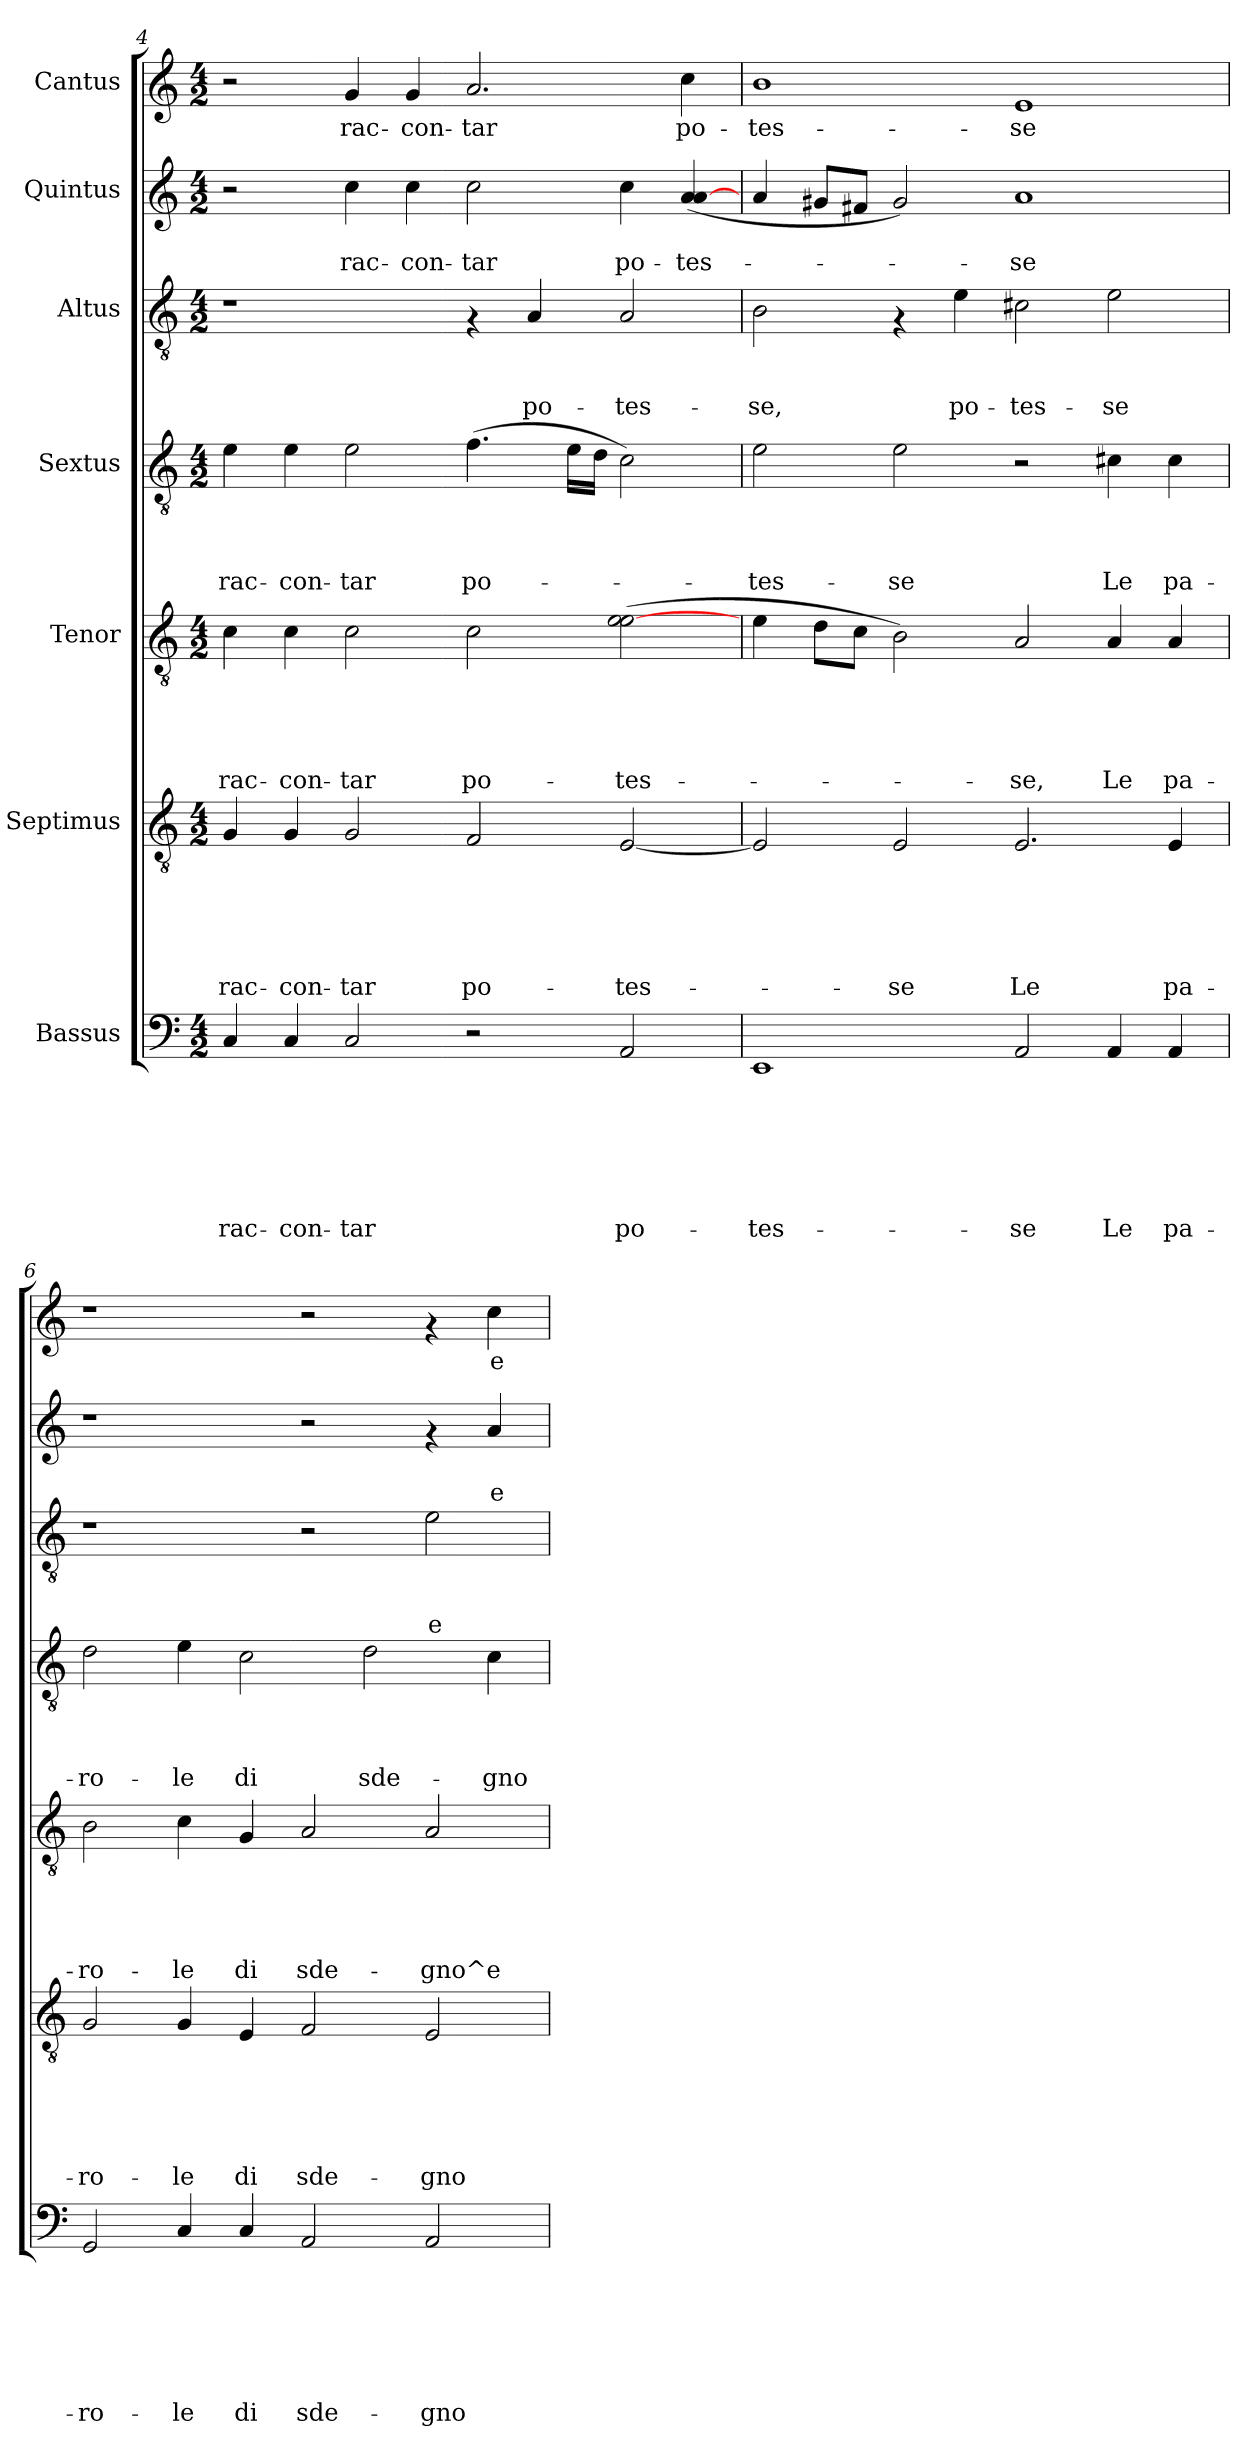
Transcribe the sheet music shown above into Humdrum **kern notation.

**kern	**text	**text	**text	**text	**text	**text	**text	**kern	**text	**text	**text	**text	**text	**text	**kern	**text	**text	**text	**text	**text	**kern	**text	**text	**text	**text	**kern	**text	**text	**text	**kern	**text	**text	**kern	**text
*part7	*part7	*part7	*part7	*part7	*part7	*part7	*part7	*part6	*part6	*part6	*part6	*part6	*part6	*part6	*part5	*part5	*part5	*part5	*part5	*part5	*part4	*part4	*part4	*part4	*part4	*part3	*part3	*part3	*part3	*part2	*part2	*part2	*part1	*part1
*staff7	*staff7	*staff7	*staff7	*staff7	*staff7	*staff7	*staff7	*staff6	*staff6	*staff6	*staff6	*staff6	*staff6	*staff6	*staff5	*staff5	*staff5	*staff5	*staff5	*staff5	*staff4	*staff4	*staff4	*staff4	*staff4	*staff3	*staff3	*staff3	*staff3	*staff2	*staff2	*staff2	*staff1	*staff1
*I"Bassus	*	*	*	*	*	*	*	*I"Septimus	*	*	*	*	*	*	*I"Tenor	*	*	*	*	*	*I"Sextus	*	*	*	*	*I"Altus	*	*	*	*I"Quintus	*	*	*I"Cantus	*
!!LO:PB:g=z
*clefF4	*	*	*	*	*	*	*	*clefGv2	*	*	*	*	*	*	*clefGv2	*	*	*	*	*	*clefGv2	*	*	*	*	*clefGv2	*	*	*	*clefG2	*	*	*clefG2	*
*k[]	*	*	*	*	*	*	*	*k[]	*	*	*	*	*	*	*k[]	*	*	*	*	*	*k[]	*	*	*	*	*k[]	*	*	*	*k[]	*	*	*k[]	*
*C:	*	*	*	*	*	*	*	*C:	*	*	*	*	*	*	*C:	*	*	*	*	*	*C:	*	*	*	*	*C:	*	*	*	*C:	*	*	*C:	*
*M4/2	*	*	*	*	*	*	*	*M4/2	*	*	*	*	*	*	*M4/2	*	*	*	*	*	*M4/2	*	*	*	*	*M4/2	*	*	*	*M4/2	*	*	*M4/2	*
=4	=4	=4	=4	=4	=4	=4	=4	=4	=4	=4	=4	=4	=4	=4	=4	=4	=4	=4	=4	=4	=4	=4	=4	=4	=4	=4	=4	=4	=4	=4	=4	=4	=4	=4
!	!	!	!	!	!	!	!LO:LY:b:rj	!	!	!	!	!	!	!LO:LY:b:rj	!	!	!	!	!	!LO:LY:b:rj	!	!	!	!	!LO:LY:b:rj	!	!	!	!	!	!	!	!	!
4C/	.	.	.	.	.	.	rac-	4G/	.	.	.	.	.	rac-	4c\	.	.	.	.	rac-	4e\	.	.	.	rac-	1r	.	.	.	2r	.	.	2r	.
!	!	!	!	!	!	!	!LO:LY:b:rj	!	!	!	!	!	!	!LO:LY:b:rj	!	!	!	!	!	!LO:LY:b:rj	!	!	!	!	!LO:LY:b:rj	!	!	!	!	!	!	!	!	!
4C/	.	.	.	.	.	.	-con-	4G/	.	.	.	.	.	-con-	4c\	.	.	.	.	-con-	4e\	.	.	.	-con-	.	.	.	.	.	.	.	.	.
!	!	!	!	!	!	!	!LO:LY:b:rj	!	!	!	!	!	!	!LO:LY:b:rj	!	!	!	!	!	!LO:LY:b:rj	!	!	!	!	!LO:LY:b:rj	!	!	!	!	!	!	!LO:LY:b:rj	!	!LO:LY:b:rj
2C/	.	.	.	.	.	.	-tar	2G/	.	.	.	.	.	-tar	2c\	.	.	.	.	-tar	2e\	.	.	.	-tar	.	.	.	.	4cc\	.	rac-	4g/	rac-
!	!	!	!	!	!	!	!	!	!	!	!	!	!	!	!	!	!	!	!	!	!	!	!	!	!	!	!	!	!	!	!	!LO:LY:b:rj	!	!LO:LY:b:rj
.	.	.	.	.	.	.	.	.	.	.	.	.	.	.	.	.	.	.	.	.	.	.	.	.	.	.	.	.	.	4cc\	.	-con-	4g/	-con-
!	!	!	!	!	!	!	!	!	!	!	!	!	!	!LO:LY:b:rj	!	!	!	!	!	!LO:LY:b:rj	!	!	!	!	!LO:LY:b:rj	!	!	!	!	!	!	!LO:LY:b:rj	!	!LO:LY:b:rj
2r	.	.	.	.	.	.	.	2F/	.	.	.	.	.	po-	2c\	.	.	.	.	po-	(>4.f\	.	.	.	po-	4rF	.	.	.	2cc\	.	-tar	2.a/	-tar
!	!	!	!	!	!	!	!	!	!	!	!	!	!	!	!	!	!	!	!	!	!	!	!	!	!	!	!	!	!LO:LY:b:rj	!	!	!	!	!
.	.	.	.	.	.	.	.	.	.	.	.	.	.	.	.	.	.	.	.	.	.	.	.	.	.	4A/	.	.	po-	.	.	.	.	.
.	.	.	.	.	.	.	.	.	.	.	.	.	.	.	.	.	.	.	.	.	16e\LL	.	.	.	.	.	.	.	.	.	.	.	.	.
.	.	.	.	.	.	.	.	.	.	.	.	.	.	.	.	.	.	.	.	.	16d\JJ	.	.	.	.	.	.	.	.	.	.	.	.	.
!	!	!	!	!	!	!	!LO:LY:b:rj	!	!	!	!	!	!	!LO:LY:b:rj	!	!	!	!	!	!LO:LY:b:rj	!	!	!	!	!	!	!	!	!LO:LY:b:rj	!	!	!LO:LY:b:rj	!	!
2AA/	.	.	.	.	.	.	po-	[<2E/	.	.	.	.	.	-tes-	(>2e\ [>2e\	.	.	.	.	-tes-	2c\)	.	.	.	.	2A/	.	.	-tes-	4cc\	.	po-	.	.
!	!	!	!	!	!	!	!	!	!	!	!	!	!	!	!	!	!	!	!	!	!	!	!	!	!	!	!	!	!	!	!	!LO:LY:b:rj	!	!LO:LY:b:rj
.	.	.	.	.	.	.	.	.	.	.	.	.	.	.	.	.	.	.	.	.	.	.	.	.	.	.	.	.	.	(<4a/ [<4a/	.	-tes-	4cc\	po-
=5	=5	=5	=5	=5	=5	=5	=5	=5	=5	=5	=5	=5	=5	=5	=5	=5	=5	=5	=5	=5	=5	=5	=5	=5	=5	=5	=5	=5	=5	=5	=5	=5	=5	=5
!	!	!	!	!	!	!	!LO:LY:b:rj	!	!	!	!	!	!	!	!	!	!	!	!	!	!	!	!	!	!LO:LY:b:rj	!	!	!	!LO:LY:b:rj	!	!	!	!	!LO:LY:b:rj
1EE	.	.	.	.	.	.	-tes-	2E/]	.	.	.	.	.	.	4e\	.	.	.	.	.	2e\	.	.	.	-tes-	2B\	.	.	-se,	4a/	.	.	1b	-tes-
.	.	.	.	.	.	.	.	.	.	.	.	.	.	.	8d\L	.	.	.	.	.	.	.	.	.	.	.	.	.	.	8g#X/L	.	.	.	.
.	.	.	.	.	.	.	.	.	.	.	.	.	.	.	8c\J	.	.	.	.	.	.	.	.	.	.	.	.	.	.	8f#X/J	.	.	.	.
!	!	!	!	!	!	!	!	!	!	!	!	!	!	!LO:LY:b:rj	!	!	!	!	!	!	!	!	!	!	!LO:LY:b:rj	!	!	!	!	!	!	!	!	!
.	.	.	.	.	.	.	.	2E/	.	.	.	.	.	-se	2B\)	.	.	.	.	.	2e\	.	.	.	-se	4rF	.	.	.	2g#/)	.	.	.	.
!	!	!	!	!	!	!	!	!	!	!	!	!	!	!	!	!	!	!	!	!	!	!	!	!	!	!	!	!	!LO:LY:b:rj	!	!	!	!	!
.	.	.	.	.	.	.	.	.	.	.	.	.	.	.	.	.	.	.	.	.	.	.	.	.	.	4e\	.	.	po-	.	.	.	.	.
!	!	!	!	!	!	!	!LO:LY:b:rj	!	!	!	!	!	!	!LO:LY:b:rj	!	!	!	!	!	!LO:LY:b:rj	!	!	!	!	!	!	!	!	!LO:LY:b:rj	!	!	!LO:LY:b:rj	!	!LO:LY:b:rj
2AA/	.	.	.	.	.	.	-se	2.E/	.	.	.	.	.	Le	2A/	.	.	.	.	-se,	2r	.	.	.	.	2c#X\	.	.	-tes-	1a	.	-se	1e	-se
!	!	!	!	!	!	!	!LO:LY:b:rj	!	!	!	!	!	!	!	!	!	!	!	!	!LO:LY:b:rj	!	!	!	!	!LO:LY:b:rj	!	!	!	!LO:LY:b:rj	!	!	!	!	!
4AA/	.	.	.	.	.	.	Le	.	.	.	.	.	.	.	4A/	.	.	.	.	Le	4c#X\	.	.	.	Le	2e\	.	.	-se	.	.	.	.	.
!	!	!	!	!	!	!	!LO:LY:b:rj	!	!	!	!	!	!	!LO:LY:b:rj	!	!	!	!	!	!LO:LY:b:rj	!	!	!	!	!LO:LY:b:rj	!	!	!	!	!	!	!	!	!
4AA/	.	.	.	.	.	.	pa-	4E/	.	.	.	.	.	pa-	4A/	.	.	.	.	pa-	4c#\	.	.	.	pa-	.	.	.	.	.	.	.	.	.
=6	=6	=6	=6	=6	=6	=6	=6	=6	=6	=6	=6	=6	=6	=6	=6	=6	=6	=6	=6	=6	=6	=6	=6	=6	=6	=6	=6	=6	=6	=6	=6	=6	=6	=6
!	!	!	!	!	!	!	!LO:LY:b:rj	!	!	!	!	!	!	!LO:LY:b:rj	!	!	!	!	!	!LO:LY:b:rj	!	!	!	!	!LO:LY:b:rj	!	!	!	!	!	!	!	!	!
2GG/	.	.	.	.	.	.	-ro-	2G/	.	.	.	.	.	-ro-	2B\	.	.	.	.	-ro-	2d\	.	.	.	-ro-	1r	.	.	.	1r	.	.	1r	.
!	!	!	!	!	!	!	!LO:LY:b:rj	!	!	!	!	!	!	!LO:LY:b:rj	!	!	!	!	!	!LO:LY:b:rj	!	!	!	!	!LO:LY:b:rj	!	!	!	!	!	!	!	!	!
4C/	.	.	.	.	.	.	-le	4G/	.	.	.	.	.	-le	4c\	.	.	.	.	-le	4e\	.	.	.	-le	.	.	.	.	.	.	.	.	.
!	!	!	!	!	!	!	!LO:LY:b:rj	!	!	!	!	!	!	!LO:LY:b:rj	!	!	!	!	!	!LO:LY:b:rj	!	!	!	!	!LO:LY:b:rj	!	!	!	!	!	!	!	!	!
4C/	.	.	.	.	.	.	di	4E/	.	.	.	.	.	di	4G/	.	.	.	.	di	2c\	.	.	.	di	.	.	.	.	.	.	.	.	.
!	!	!	!	!	!	!	!LO:LY:b:rj	!	!	!	!	!	!	!LO:LY:b:rj	!	!	!	!	!	!LO:LY:b:rj	!	!	!	!	!	!	!	!	!	!	!	!	!	!
2AA/	.	.	.	.	.	.	sde-	2F/	.	.	.	.	.	sde-	2A/	.	.	.	.	sde-	.	.	.	.	.	2r	.	.	.	2r	.	.	2r	.
!	!	!	!	!	!	!	!	!	!	!	!	!	!	!	!	!	!	!	!	!	!	!	!	!	!LO:LY:b:rj	!	!	!	!	!	!	!	!	!
.	.	.	.	.	.	.	.	.	.	.	.	.	.	.	.	.	.	.	.	.	2d\	.	.	.	sde-	.	.	.	.	.	.	.	.	.
!	!	!	!	!	!	!	!LO:LY:b:rj	!	!	!	!	!	!	!LO:LY:b:rj	!	!	!	!	!	!LO:LY:b:rj	!	!	!	!	!	!	!	!	!LO:LY:b:rj	!	!	!	!	!
2AA/	.	.	.	.	.	.	-gno	2E/	.	.	.	.	.	-gno	2A/	.	.	.	.	-gno^e	.	.	.	.	.	2e\	.	.	e	4rf	.	.	4rf	.
!	!	!	!	!	!	!	!	!	!	!	!	!	!	!	!	!	!	!	!	!	!	!	!	!	!LO:LY:b:rj	!	!	!	!	!	!	!LO:LY:b:rj	!	!LO:LY:b:rj
.	.	.	.	.	.	.	.	.	.	.	.	.	.	.	.	.	.	.	.	.	4c\	.	.	.	-gno	.	.	.	.	4a/	.	e	4cc\	e
=	=	=	=	=	=	=	=	=	=	=	=	=	=	=	=	=	=	=	=	=	=	=	=	=	=	=	=	=	=	=	=	=	=	=
*-	*-	*-	*-	*-	*-	*-	*-	*-	*-	*-	*-	*-	*-	*-	*-	*-	*-	*-	*-	*-	*-	*-	*-	*-	*-	*-	*-	*-	*-	*-	*-	*-	*-	*-
